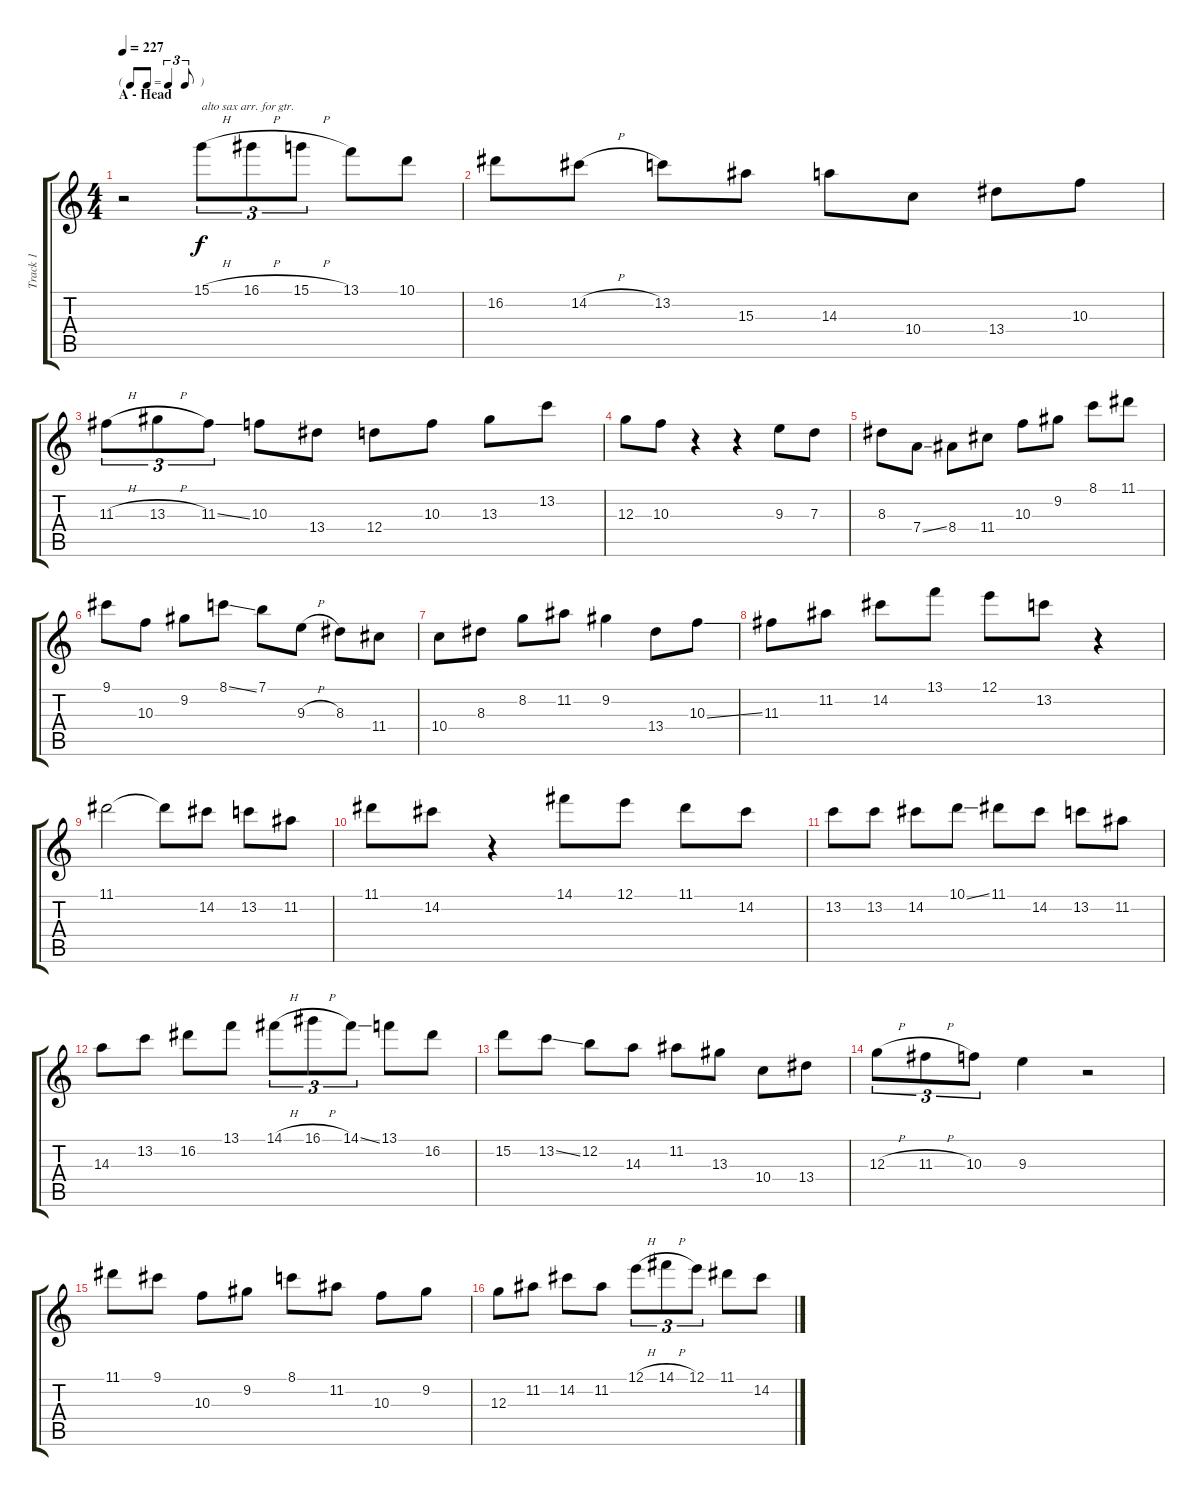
\track ("Track 1" "Track 1") {instrument electricguitarjazz}
\staff {score tabs}
\tuning (E4 B3 G3 D3 A2 E2) {hide}
\ts (4 4)
\tf triplet8th
\section ("" "A - Head")
\tempo 227
\clef g2
\ks c
r.2{dy f instrument electricguitarjazz} 15.1{h}.8{tu (3 2) txt "alto sax arr. for gtr."} 16.1{h}.8{tu (3 2)} 15.1{h}.8{tu (3 2)} 13.1.8 10.1.8 |
16.2.8 14.2{h}.8 13.2.8 15.3.8 14.3.8 10.4.8 13.4.8 10.3.8 |
11.3{h}.8{tu (3 2)} 13.3{h}.8{tu (3 2)} 11.3{ss}.8{tu (3 2)} 10.3.8 13.4.8 12.4.8 10.3.8 13.3.8 13.2.8 |
12.3.8 10.3.8 r.4 r.4 9.3.8 7.3.8 |
8.3.8 7.4{ss}.8 8.4.8 11.4.8 10.3.8 9.2.8 8.1.8 11.1.8 |
9.1.8 10.3.8 9.2.8 8.1{ss}.8 7.1.8 9.3{h}.8 8.3.8 11.4.8 |
10.4.8 8.3.8 8.2.8 11.2.8 9.2.4 13.4.8 10.3{ss}.8 |
11.3.8 11.2.8 14.2.8 13.1.8 12.1.8 13.2.8 r.4 |
11.1.2 11.1{t}.8 14.2.8 13.2.8 11.2.8 |
11.1.8 14.2.8 r.4 14.1.8 12.1.8 11.1.8 14.2.8 |
13.2.8 13.2.8 14.2.8 10.1{ss}.8 11.1.8 14.2.8 13.2.8 11.2.8 |
14.3.8 13.2.8 16.2.8 13.1.8 14.1{h}.8{tu (3 2)} 16.1{h}.8{tu (3 2)} 14.1{ss}.8{tu (3 2)} 13.1.8 16.2.8 |
15.2.8 13.2{ss}.8 12.2.8 14.3.8 11.2.8 13.3.8 10.4.8 13.4.8 |
12.3{h}.8{tu (3 2)} 11.3{h}.8{tu (3 2)} 10.3.8{tu (3 2)} 9.3.4 r.2 |
11.1.8 9.1.8 10.3.8 9.2.8 8.1.8 11.2.8 10.3.8 9.2.8 |
12.3.8 11.2.8 14.2.8 11.2.8 12.1{h}.8{tu (3 2)} 14.1{h}.8{tu (3 2)} 12.1.8{tu (3 2)} 11.1.8 14.2.8
